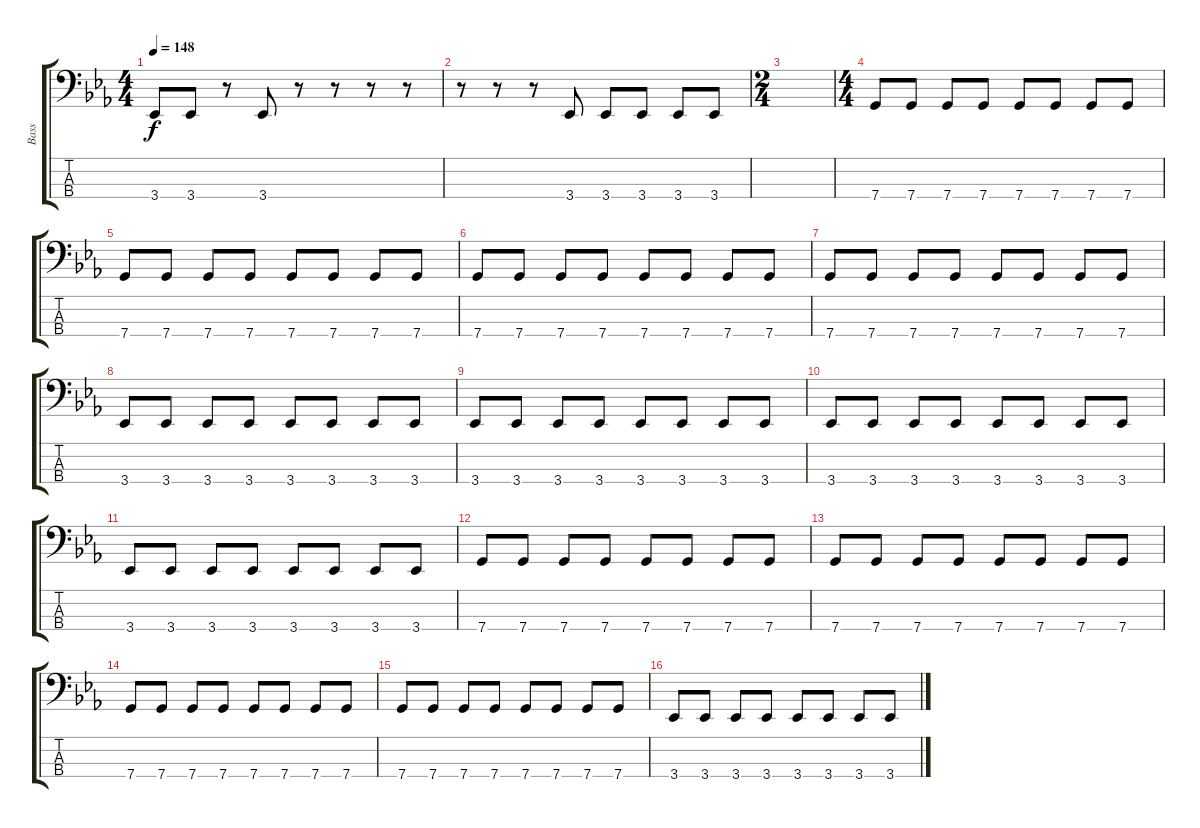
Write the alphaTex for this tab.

\track ("Bass" "Bass") {instrument electricbassfinger}
\staff {score tabs}
\tuning (F2 C2 G1 C1) {hide}
\ts (4 4)
\tempo 148
\clef f4
\ks cminor
3.4.8{dy f} 3.4.8 r.8 3.4.8 r.8 r.8 r.8 r.8 |
r.8 r.8 r.8 3.4.8 3.4.8 3.4.8 3.4.8 3.4.8 |
\ts (2 4)
|
\ts (4 4)
7.4.8 7.4.8 7.4.8 7.4.8 7.4.8 7.4.8 7.4.8 7.4.8 |
7.4.8 7.4.8 7.4.8 7.4.8 7.4.8 7.4.8 7.4.8 7.4.8 |
7.4.8 7.4.8 7.4.8 7.4.8 7.4.8 7.4.8 7.4.8 7.4.8 |
7.4.8 7.4.8 7.4.8 7.4.8 7.4.8 7.4.8 7.4.8 7.4.8 |
3.4.8 3.4.8 3.4.8 3.4.8 3.4.8 3.4.8 3.4.8 3.4.8 |
3.4.8 3.4.8 3.4.8 3.4.8 3.4.8 3.4.8 3.4.8 3.4.8 |
3.4.8 3.4.8 3.4.8 3.4.8 3.4.8 3.4.8 3.4.8 3.4.8 |
3.4.8 3.4.8 3.4.8 3.4.8 3.4.8 3.4.8 3.4.8 3.4.8 |
7.4.8 7.4.8 7.4.8 7.4.8 7.4.8 7.4.8 7.4.8 7.4.8 |
7.4.8 7.4.8 7.4.8 7.4.8 7.4.8 7.4.8 7.4.8 7.4.8 |
7.4.8 7.4.8 7.4.8 7.4.8 7.4.8 7.4.8 7.4.8 7.4.8 |
7.4.8 7.4.8 7.4.8 7.4.8 7.4.8 7.4.8 7.4.8 7.4.8 |
3.4.8 3.4.8 3.4.8 3.4.8 3.4.8 3.4.8 3.4.8 3.4.8
